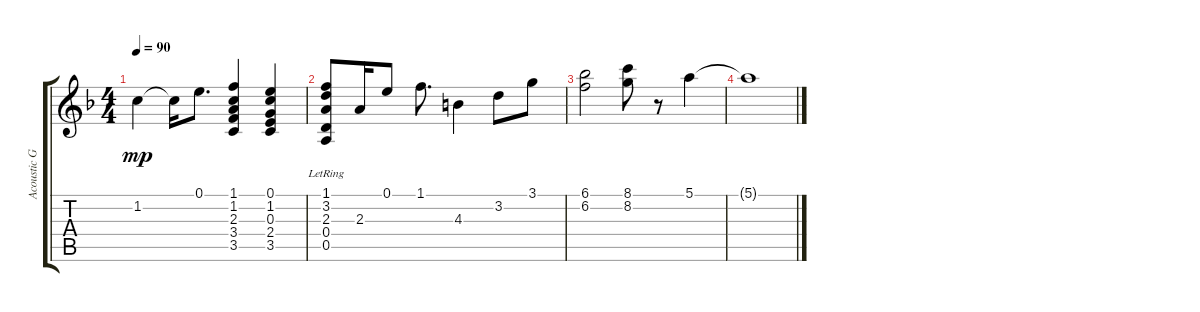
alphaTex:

\track ("Acoustic Guitar 2" "Acoustic G") {instrument acousticguitarsteel}
\staff {score tabs}
\tuning (E4 B3 G3 D3 A2 E2) {hide}
\ts (4 4)
\tempo 90
\clef g2
\ks f
1.2.4{dy mp} 1.2{t}.16 0.1.8{d} (1.1 1.2 2.3 3.4 3.5).4 (0.1 1.2 0.3 2.4 3.5).4 |
(1.1{lr} 3.2{lr} 2.3{lr} 0.4{lr} 0.5{lr}).8 2.3.16 0.1.8 1.1.8{d} 4.3.4 3.2.8 3.1.8 |
(6.1 6.2).2 (8.1 8.2).8 r.8 5.1.4 |
5.1{t}.1
